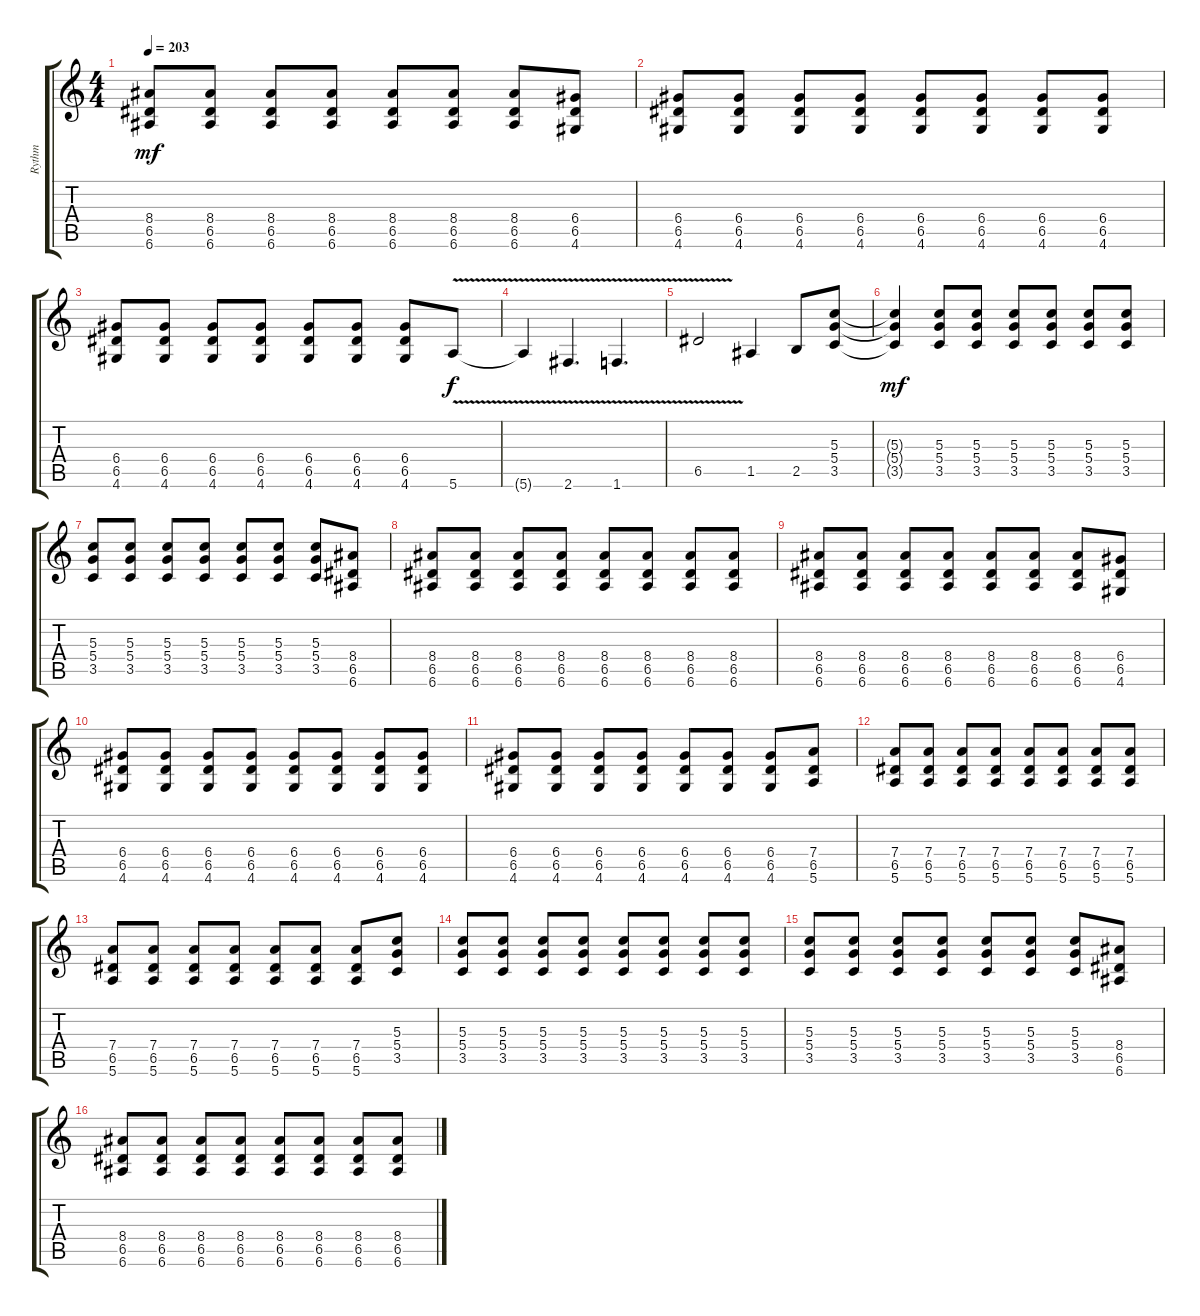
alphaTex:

\track ("Rythm" "Rythm") {instrument overdrivenguitar}
\staff {score tabs}
\tuning (E4 B3 G3 D3 A2 E2) {hide}
\ts (4 4)
\tempo 203
\clef g2
\ks c
(8.4 6.5 6.6).8{dy mf} (8.4 6.5 6.6).8 (8.4 6.5 6.6).8 (8.4 6.5 6.6).8 (8.4 6.5 6.6).8 (8.4 6.5 6.6).8 (8.4 6.5 6.6).8 (6.4 6.5 4.6).8 |
(6.4 6.5 4.6).8 (6.4 6.5 4.6).8 (6.4 6.5 4.6).8 (6.4 6.5 4.6).8 (6.4 6.5 4.6).8 (6.4 6.5 4.6).8 (6.4 6.5 4.6).8 (6.4 6.5 4.6).8 |
(6.4 6.5 4.6).8 (6.4 6.5 4.6).8 (6.4 6.5 4.6).8 (6.4 6.5 4.6).8 (6.4 6.5 4.6).8 (6.4 6.5 4.6).8 (6.4 6.5 4.6).8 5.6{v}.8{dy f} |
5.6{t}.4 2.6{v}.4{d} 1.6{v}.4{d} |
6.5{v}.2 1.5.4 2.5.8 (5.3 5.4 3.5).8 |
(5.3{t} 5.4{t} 3.5{t}).4{dy mf} (5.3 5.4 3.5).8 (5.3 5.4 3.5).8 (5.3 5.4 3.5).8 (5.3 5.4 3.5).8 (5.3 5.4 3.5).8 (5.3 5.4 3.5).8 |
(5.3 5.4 3.5).8 (5.3 5.4 3.5).8 (5.3 5.4 3.5).8 (5.3 5.4 3.5).8 (5.3 5.4 3.5).8 (5.3 5.4 3.5).8 (5.3 5.4 3.5).8 (8.4 6.5 6.6).8 |
(8.4 6.5 6.6).8 (8.4 6.5 6.6).8 (8.4 6.5 6.6).8 (8.4 6.5 6.6).8 (8.4 6.5 6.6).8 (8.4 6.5 6.6).8 (8.4 6.5 6.6).8 (8.4 6.5 6.6).8 |
(8.4 6.5 6.6).8 (8.4 6.5 6.6).8 (8.4 6.5 6.6).8 (8.4 6.5 6.6).8 (8.4 6.5 6.6).8 (8.4 6.5 6.6).8 (8.4 6.5 6.6).8 (6.4 6.5 4.6).8 |
(6.4 6.5 4.6).8 (6.4 6.5 4.6).8 (6.4 6.5 4.6).8 (6.4 6.5 4.6).8 (6.4 6.5 4.6).8 (6.4 6.5 4.6).8 (6.4 6.5 4.6).8 (6.4 6.5 4.6).8 |
(6.4 6.5 4.6).8 (6.4 6.5 4.6).8 (6.4 6.5 4.6).8 (6.4 6.5 4.6).8 (6.4 6.5 4.6).8 (6.4 6.5 4.6).8 (6.4 6.5 4.6).8 (7.4 6.5 5.6).8 |
(7.4 6.5 5.6).8 (7.4 6.5 5.6).8 (7.4 6.5 5.6).8 (7.4 6.5 5.6).8 (7.4 6.5 5.6).8 (7.4 6.5 5.6).8 (7.4 6.5 5.6).8 (7.4 6.5 5.6).8 |
(7.4 6.5 5.6).8 (7.4 6.5 5.6).8 (7.4 6.5 5.6).8 (7.4 6.5 5.6).8 (7.4 6.5 5.6).8 (7.4 6.5 5.6).8 (7.4 6.5 5.6).8 (5.3 5.4 3.5).8 |
(5.3 5.4 3.5).8 (5.3 5.4 3.5).8 (5.3 5.4 3.5).8 (5.3 5.4 3.5).8 (5.3 5.4 3.5).8 (5.3 5.4 3.5).8 (5.3 5.4 3.5).8 (5.3 5.4 3.5).8 |
(5.3 5.4 3.5).8 (5.3 5.4 3.5).8 (5.3 5.4 3.5).8 (5.3 5.4 3.5).8 (5.3 5.4 3.5).8 (5.3 5.4 3.5).8 (5.3 5.4 3.5).8 (8.4 6.5 6.6).8 |
(8.4 6.5 6.6).8 (8.4 6.5 6.6).8 (8.4 6.5 6.6).8 (8.4 6.5 6.6).8 (8.4 6.5 6.6).8 (8.4 6.5 6.6).8 (8.4 6.5 6.6).8 (8.4 6.5 6.6).8
